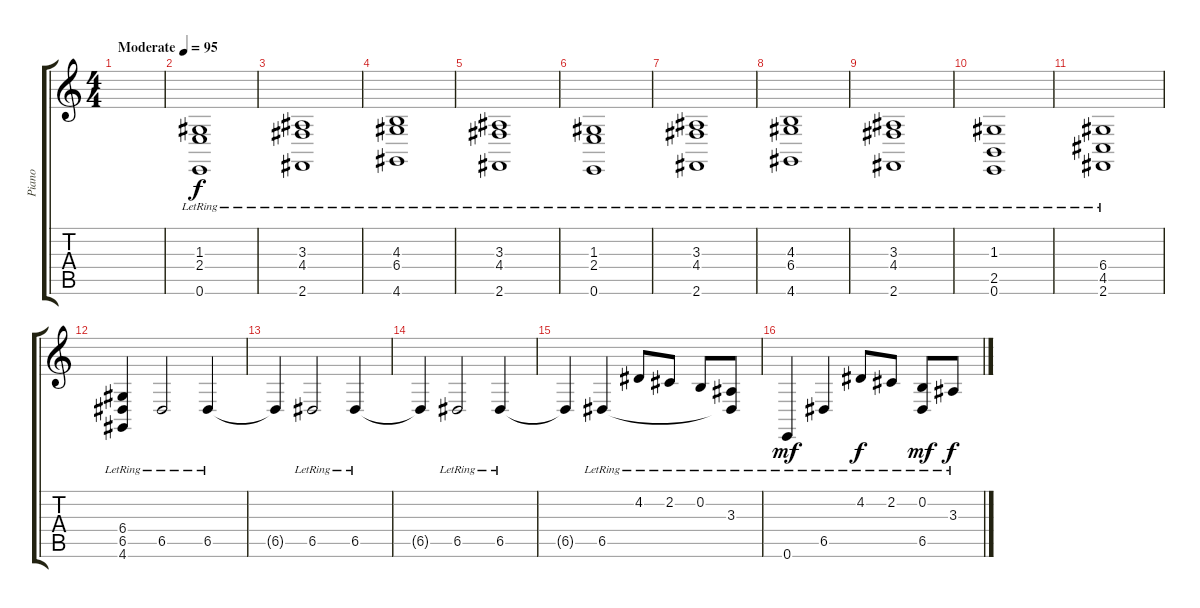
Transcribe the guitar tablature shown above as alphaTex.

\track ("Piano" "Piano") {instrument acousticgrandpiano}
\staff {score tabs}
\tuning (E4 B3 G3 D3 A2 E2) {hide}
\ts (4 4)
\tempo (95 "Moderate")
\clef g2
\ks c
|
(1.3{lr} 2.4{lr} 0.6{lr}).1 |
(3.3{lr} 4.4{lr} 2.6{lr}).1 |
(4.3{lr} 6.4{lr} 4.6{lr}).1 |
(3.3{lr} 4.4{lr} 2.6{lr}).1 |
(1.3{lr} 2.4{lr} 0.6{lr}).1 |
(3.3{lr} 4.4{lr} 2.6{lr}).1 |
(4.3{lr} 6.4{lr} 4.6{lr}).1 |
(3.3{lr} 4.4{lr} 2.6{lr}).1 |
(1.3{lr} 2.5{lr} 0.6{lr}).1 |
(6.4{lr} 4.5{lr} 2.6{lr}).1 |
(6.4{lr} 6.5{lr} 4.6{lr}).4 6.5{lr}.2 6.5{lr}.4 |
6.5{t}.4 6.5{lr}.2 6.5{lr}.4 |
6.5{t}.4 6.5{lr}.2 6.5{lr}.4 |
6.5{t}.4 6.5{lr}.4 4.2{lr}.8 2.2{lr}.8 0.2{lr}.8 (3.3{lr} 6.5{t}).8 |
0.6{lr}.4{dy mf} 6.5{lr}.4 4.2{lr}.8{dy f} 2.2{lr}.8 (0.2{lr} 6.5{lr}).8{dy mf} 3.3{lr}.8{dy f}
